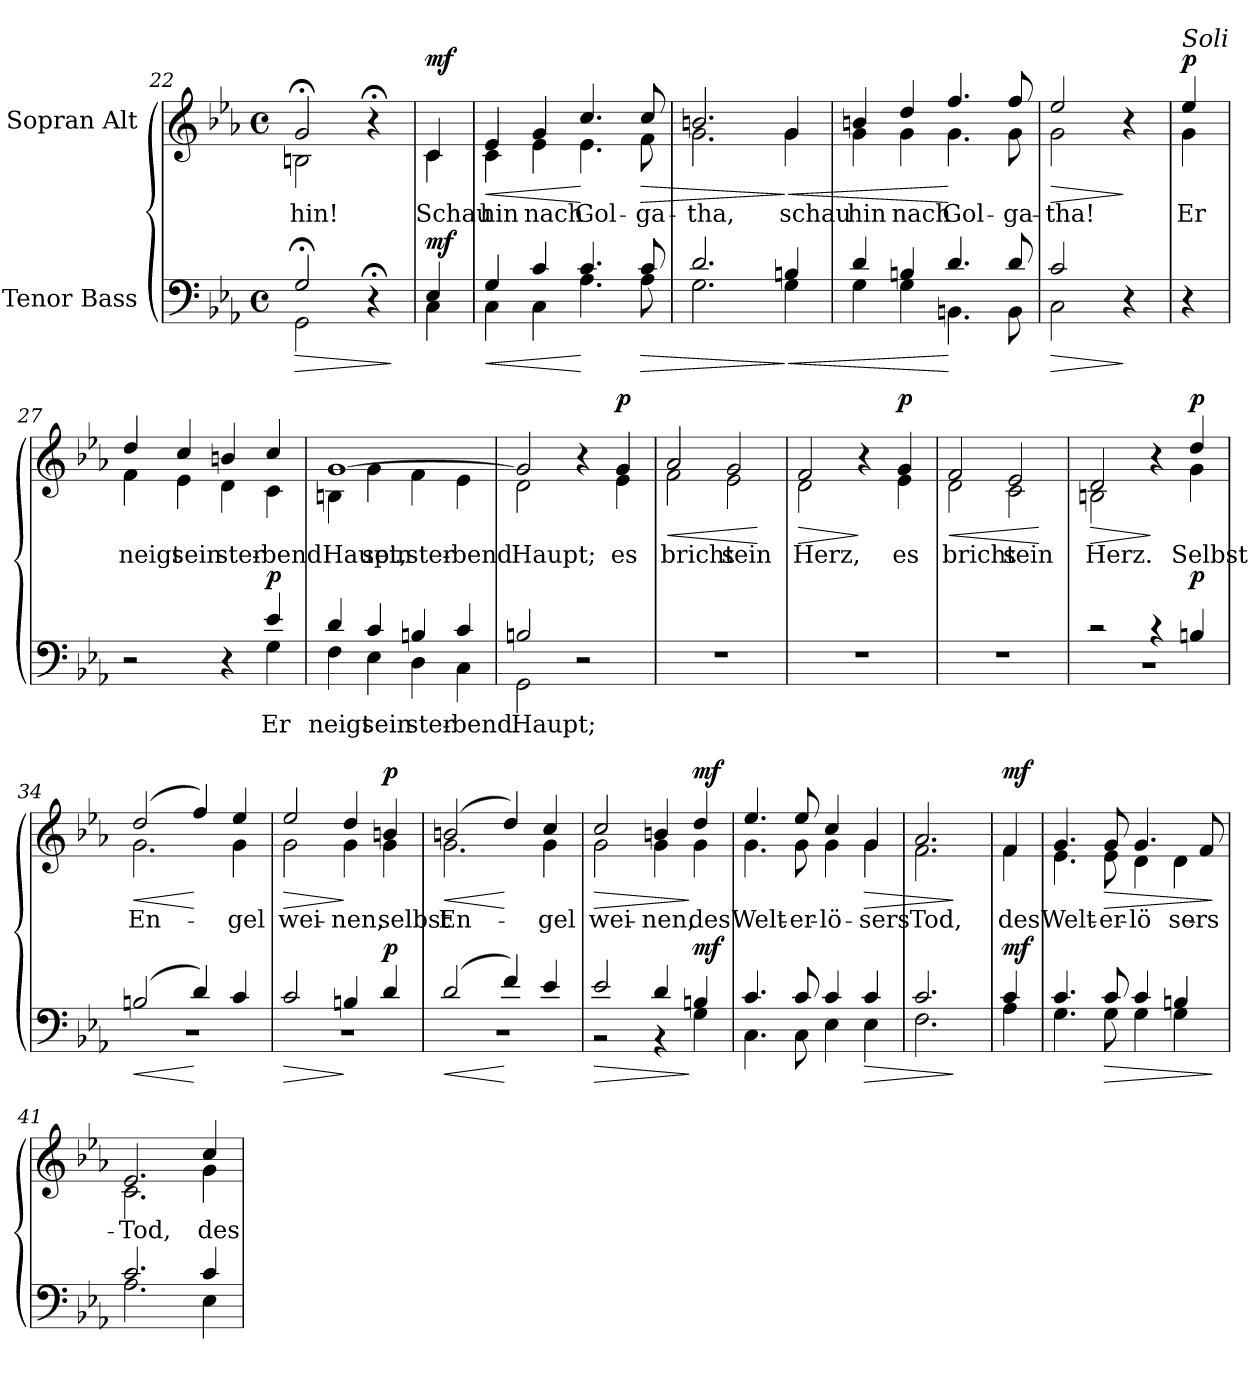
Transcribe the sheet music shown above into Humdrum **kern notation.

**kern	**text	**dynam	**kern	**text	**dynam
*part2	*part2	*part2	*part1	*part1	*part1
*staff2	*staff2	*staff2	*staff1	*staff1	*staff1
*I"Tenor Bass	*	*	*I"Sopran Alt	*	*
*clefF4	*	*	*clefG2	*	*
*k[b-e-a-]	*	*	*k[b-e-a-]	*	*
*M4/4	*	*	*M4/4	*	*
*met(c)	*	*	*met(c)	*	*
=22	=22	=22	=22	=22	=22
!	!	!LO:HP:b	!	!LO:LY:b	!
*^	*	*	*^	*	*
2G;</	2GG\	.	>	2g;</	2Bn\	hin!	.
4r;<	4ryy	.	.	4r;<	4ryy	.	.
*v	*v	*	*	*	*	*	*
*	*	*	*v	*v	*	*
.	.	]	.	.	.
!!LO:PB:g=z
=22X2	=22X2	=22X2	=22X2	=22X2	=22X2
*^	*	*	*	*	*
!	!	!	!LO:DY:a	!	!LO:LY:b	!LO:DY:a
*	*	*	*	*^	*	*
4E-/	4C\	.	mf	4c/	4c\	Schau	mf
=23	=23	=23	=23	=23	=23	=23	=23
!	!	!	!LO:HP:b	!	!	!LO:LY:b	!LO:HP:b
4G/	4C\	.	<	4e-/	4c\	hin	<
!	!	!	!	!	!	!LO:LY:b	!
4c/	4C\	.	.	4g/	4e-\	nach	.
!	!	!	!	!	!	!LO:LY:b	!
4.c/	4.A-\	.	[	4.cc/	4.e-\	Gol-	[
!	!	!	!LO:HP:b	!	!	!LO:LY:b	!LO:HP:b
8c/	8A-\	.	>	8cc/	8f\	-ga-	>
=24	=24	=24	=24	=24	=24	=24	=24
!	!	!	!	!	!	!LO:LY:b	!
2.d/	2.G\	.	.	2.bn/	2.g\	-tha,	.
!	!	!	!LO:HP:n=1:b	!	!	!LO:LY:b	!LO:HP:n=1:b
4Bn/	4G\	.	] <	4g/	4g\	schau	] <
=25	=25	=25	=25	=25	=25	=25	=25
!	!	!	!	!	!	!LO:LY:b	!
4d/	4G\	.	.	4bn/	4g\	hin	.
!	!	!	!	!	!	!LO:LY:b	!
4Bn/	4G\	.	.	4dd/	4g\	nach	.
!	!	!	!	!	!	!LO:LY:b	!
4.d/	4.BBn\	.	[	4.ff/	4.g\	Gol-	[
!	!	!	!	!	!	!LO:LY:b	!
8d/	8BB\	.	.	8ff/	8g\	-ga-	.
=26	=26	=26	=26	=26	=26	=26	=26
!	!	!	!LO:HP:b	!	!	!LO:LY:b	!LO:HP:b
2c/	2C\	.	>	2ee-/	2g\	-tha!	>
4r	4ryy	.	]	4r	4ryy	.	]
!!LO:LB:g=z	!!
=26X3	=26X3	=26X3	=26X3	=26X3	=26X3	=26X3	=26X3
!	!	!	!	!LO:TX:a:i:t=Soli	!	!	!
!	!	!	!	!	!	!LO:LY:b	!LO:DY:a
*v	*v	*	*	*	*	*	*
4r	.	.	4ee-/	4g\	Er	p
=27	=27	=27	=27	=27	=27	=27
*^	*	*	*	*	*	*
!	!	!	!	!	!	!LO:LY:b	!
2r	2ryy	.	.	4dd/	4f\	neigt	.
!	!	!	!	!	!	!LO:LY:b	!
.	.	.	.	4cc/	4e-\	sein	.
!	!	!	!	!	!	!LO:LY:b	!
4r	4ryy	.	.	4bn/	4d\	ster-	.
!	!	!LO:LY:b	!LO:DY:a	!	!	!LO:LY:b	!
4e-/	4G\	Er	p	4cc/	4c\	-bend	.
=28	=28	=28	=28	=28	=28	=28	=28
!	!	!LO:LY:b	!	!	!	!LO:LY:b	!
!	!	!	!	!	!	!LO:LY:b	!
4d/	4F\	neigt	.	[1g	4Bn\	Haupt,	.
!	!	!LO:LY:b	!	!	!	!LO:LY:b	!
4c/	4E-\	sein	.	.	4g\	sein	.
!	!	!LO:LY:b	!	!	!	!LO:LY:b	!
4Bn/	4D\	ster-	.	.	4f\	ster-	.
!	!	!LO:LY:b	!	!	!	!LO:LY:b	!
4c/	4C\	-bend	.	.	4e-\	-bend	.
=29	=29	=29	=29	=29	=29	=29	=29
!	!	!LO:LY:b	!	!	!	!LO:LY:b	!
2Bn/	2GG\	Haupt;	.	2g/]	2d\	Haupt;	.
2r	2ryy	.	.	4r	4ryy	.	.
!	!	!	!	!	!	!LO:LY:b	!LO:DY:a
.	.	.	.	4g/	4e-\	es	p
*v	*v	*	*	*	*	*	*
!!LO:LB:g=z	!!
=30	=30	=30	=30	=30	=30	=30
!	!	!	!	!	!LO:LY:b	!LO:HP:b
1r	.	.	2a-/	2f\	bricht	<
!	!	!	!	!	!LO:LY:b	!
.	.	.	2g/	2e-\	sein	.
*	*	*	*v	*v	*	*
.	.	.	.	.	[
=31	=31	=31	=31	=31	=31
!	!	!	!	!LO:LY:b	!LO:HP:b
*	*	*	*^	*	*
1r	.	.	2f/	2d\	Herz,	>
.	.	.	4r	4ryy	.	]
!	!	!	!	!	!LO:LY:b	!LO:DY:a
.	.	.	4g/	4e-\	es	p
=32	=32	=32	=32	=32	=32	=32
!	!	!	!	!	!LO:LY:b	!LO:HP:b
1r	.	.	2f/	2d\	bricht	<
!	!	!	!	!	!LO:LY:b	!
.	.	.	2e-/	2c\	sein	.
*	*	*	*v	*v	*	*
.	.	.	.	.	[
=33	=33	=33	=33	=33	=33
*^	*	*	*	*	*
!	!	!	!	!	!LO:LY:b	!LO:HP:b
*	*	*	*	*^	*	*
2r	1r	.	.	2d/	2Bn\	Herz.	>
4r	.	.	.	4r	4ryy	.	]
!	!	!	!LO:DY:a	!	!	!LO:LY:b	!LO:DY:a
4Bn/	.	.	p	4dd/	4g\	Selbst	p
=34	=34	=34	=34	=34	=34	=34	=34
!	!	!	!LO:HP:b	!	!	!LO:LY:b	!LO:HP:b
(2Bn/	1r	.	<	(2dd/	2.g\	En-	<
4d/)	.	.	[	4ff/)	.	.	[
!	!	!	!	!	!	!LO:LY:b	!
4c/	.	.	.	4ee-/	4g\	-gel	.
!!LO:LB:g=z	!!
=35	=35	=35	=35	=35	=35	=35	=35
!	!	!	!LO:HP:b	!	!	!LO:LY:b	!LO:HP:b
2c/	1r	.	>	2ee-/	2g\	wei-	>
!	!	!	!	!	!	!LO:LY:b	!
4Bn/	.	.	]	4dd/	4g\	-nen,	]
!	!	!	!LO:DY:a	!	!	!LO:LY:b	!LO:DY:a
4d/	.	.	p	4bn/	4g\	selbst	p
=36	=36	=36	=36	=36	=36	=36	=36
!	!	!	!LO:HP:b	!	!	!LO:LY:b	!LO:HP:b
(2d/	1r	.	<	(2bn/	2.g\	En-	<
4f/)	.	.	[	4dd/)	.	.	[
!	!	!	!	!	!	!LO:LY:b	!
4e-/	.	.	.	4cc/	4g\	-gel	.
=37	=37	=37	=37	=37	=37	=37	=37
!	!	!	!LO:HP:b	!	!	!LO:LY:b	!LO:HP:b
2e-/	2r	.	>	2cc/	2g\	wei-	>
!	!	!	!	!	!	!LO:LY:b	!
4d/	4r	.	.	4bn/	4g\	-nen,	.
!	!	!	!LO:DY:n=1:a	!	!	!LO:LY:b	!LO:DY:n=1:a
4Bn/	4G\	.	] mf	4dd/	4g\	des	] mf
=38	=38	=38	=38	=38	=38	=38	=38
!	!	!	!	!	!	!LO:LY:b	!
4.c/	4.C\	.	.	4.ee-/	4.g\	Welt-	.
!	!	!	!	!	!	!LO:LY:b	!
8c/	8C\	.	.	8ee-/	8g\	-er-	.
!	!	!	!	!	!	!LO:LY:b	!
4c/	4E-\	.	.	4cc/	4g\	-lö-	.
!	!	!	!LO:HP:b	!	!	!LO:LY:b	!LO:HP:b
4c/	4E-\	.	>	4g/	4g\	-sers	>
=39	=39	=39	=39	=39	=39	=39	=39
!	!	!	!	!	!	!LO:LY:b	!
2.c/	2.F\	.	.	2.a-/	2.f\	Tod,	.
*v	*v	*	*	*	*	*	*
*	*	*	*v	*v	*	*
.	.	]	.	.	]
!!LO:LB:g=z
=39X4	=39X4	=39X4	=39X4	=39X4	=39X4
*^	*	*	*	*	*
!	!	!	!	!LO:TX:a:i:t=Chor	!	!
!	!	!	!LO:DY:a	!	!LO:LY:b	!LO:DY:a
*	*	*	*	*^	*	*
4c/	4A-\	.	mf	4f/	4f\	des	mf
=40	=40	=40	=40	=40	=40	=40	=40
!	!	!	!	!	!	!LO:LY:b	!
4.c/	4.G\	.	.	4.g/	4.e-\	Welt-	.
!	!	!	!LO:HP:b	!	!	!LO:LY:b	!LO:HP:b
8c/	8G\	.	>	8g/	8e-\	-er-	>
!	!	!	!	!	!	!LO:LY:b	!
4c/	4G\	.	.	4.g/	4d\	-lö-	.
!	!	!	!	!	!	!LO:LY:b	!
4Bn/	4G\	.	.	.	4d\	-sers	.
.	.	.	.	8f/	.	.	.
*v	*v	*	*	*	*	*	*
*	*	*	*v	*v	*	*
.	.	]	.	.	]
=41	=41	=41	=41	=41	=41
*^	*	*	*	*	*
!	!	!	!	!	!LO:LY:b	!
*	*	*	*	*^	*	*
2.c/	2.A-\	.	.	2.e-/	2.c\	Tod,	.
!	!	!	!	!	!	!LO:LY:b	!
4c/	4E-\	.	.	4cc/	4g\	des	.
*v	*v	*	*	*	*	*	*
*	*	*	*v	*v	*	*
=	=	=	=	=	=
*-	*-	*-	*-	*-	*-
